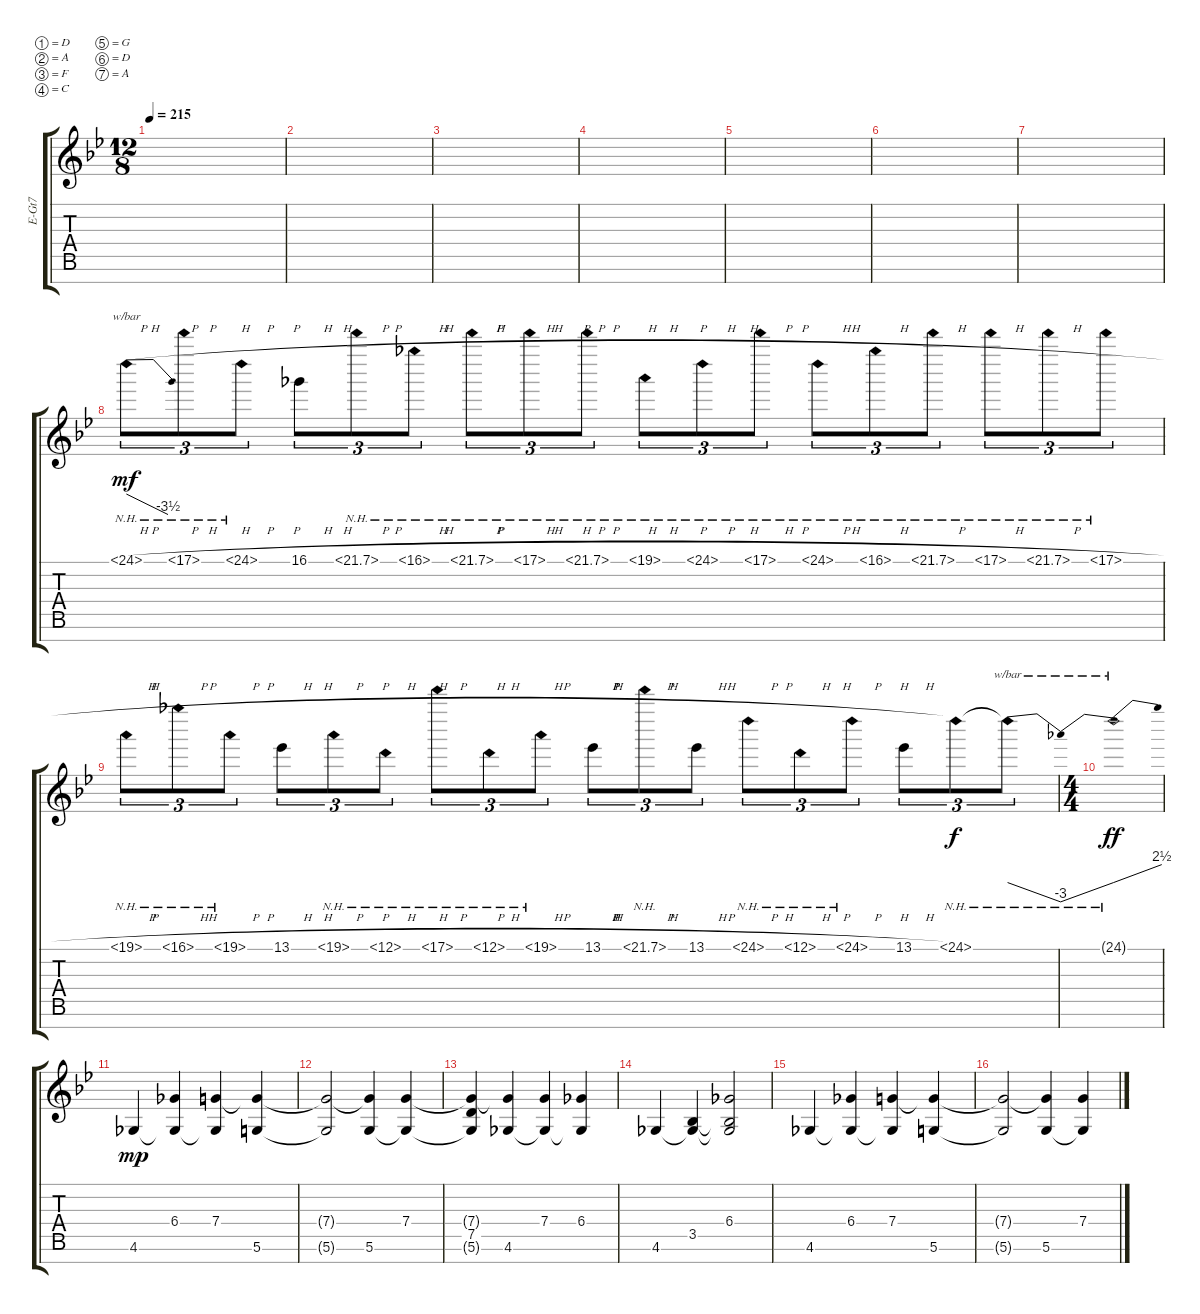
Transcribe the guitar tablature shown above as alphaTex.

\defaultSystemsLayout 4
\bracketExtendMode groupsimilarinstruments
\otherSystemsTrackNameOrientation horizontal
\track ("Electric Guitar" "E-Gt7") {instrument distortionguitar}
\staff {score tabs}
\tuning (D4 A3 F3 C3 G2 D2 A1)
\ts (12 8)
\tempo 215
\clef g2
\ks bb
|
|
|
|
|
|
|
24.1{nh h acc forcenatural}.8{tu (3 2) tbe (dive default 0 0 45 -14) dy mf beam Down} 17.1{nh h acc forcenatural}.8{tu (3 2) beam Down} 24.1{nh h acc forcenatural}.8{tu (3 2) beam Down} 16.1{h acc b}.8{tu (3 2) beam Down} 22.1{nh h acc forcenatural}.8{tu (3 2) beam Down} 16.1{nh h acc b}.8{tu (3 2) beam Down} 22.1{nh h acc forcenatural}.8{tu (3 2) beam Down} 17.1{nh h acc forcenatural}.8{tu (3 2) beam Down} 22.1{nh h acc forcenatural}.8{tu (3 2) beam Down} 19.1{nh h acc forcenatural}.8{tu (3 2) beam Down} 24.1{nh h acc forcenatural}.8{tu (3 2) beam Down} 17.1{nh h acc forcenatural}.8{tu (3 2) beam Down} 24.1{nh h acc forcenatural}.8{tu (3 2) beam Down} 16.1{nh h acc b}.8{tu (3 2) beam Down} 22.1{nh h acc forcenatural}.8{tu (3 2) beam Down} 17.1{nh h acc forcenatural}.8{tu (3 2) beam Down} 22.1{nh h acc forcenatural}.8{tu (3 2) beam Down} 17.1{nh h acc forcenatural}.8{tu (3 2) beam Down} |
19.1{nh h acc forcenatural}.8{tu (3 2) beam Down} 16.1{nh h acc b}.8{tu (3 2) beam Down} 19.1{nh h acc forcenatural}.8{tu (3 2) beam Down} 13.1{h acc forcenatural}.8{tu (3 2) beam Down} 19.1{nh h acc forcenatural}.8{tu (3 2) beam Down} 12.1{nh h acc forcenatural}.8{tu (3 2) beam Down} 17.1{nh h acc forcenatural}.8{tu (3 2) beam Down} 12.1{nh h acc forcenatural}.8{tu (3 2) beam Down} 19.1{nh h acc forcenatural}.8{tu (3 2) beam Down} 13.1{h acc forcenatural}.8{tu (3 2) beam Down} 22.1{nh h acc forcenatural}.8{tu (3 2) beam Down} 13.1{h acc forcenatural}.8{tu (3 2) beam Down} 24.1{nh h acc forcenatural}.8{tu (3 2) beam Down} 12.1{nh h acc forcenatural}.8{tu (3 2) beam Down} 24.1{nh h acc forcenatural}.8{tu (3 2) beam Down} 13.1{h acc forcenatural}.8{tu (3 2) beam Down} 24.1{nh acc forcenatural}.8{tu (3 2) dy f beam Down} 24.1{nh t acc forcenatural}.8{tu (3 2) tbe (dip default 0 0 15 -12 44.4 0) beam Down} |
\ts (4 4)
24.1{nh t acc forcenatural}.1{tbe (dive default 0 0 59.4 10) dy ff beam Down} |
4.6{acc b}.4{dy mp beam Up} (6.4{acc b} 4.6{t acc b}).4{beam Up} (7.4{acc forcenatural} 4.6{t acc b}).4{beam Up} (5.6{acc forcenatural} 7.4{t acc forcenatural}).4{beam Up} |
(5.6{t acc forcenatural} 7.4{t acc forcenatural}).2{beam Up} (5.6{acc forcenatural} 7.4{t acc forcenatural}).4{beam Up} (7.4{acc forcenatural} 5.6{t acc forcenatural}).4{beam Up} |
(7.5{acc forcenatural} 7.4{t acc forcenatural} 5.6{t acc forcenatural}).4{beam Up} (4.6{acc b} 7.4{t acc forcenatural}).4{beam Up} (7.4{acc forcenatural} 4.6{t acc b}).4{beam Up} (6.4{acc b} 4.6{t acc b}).4{beam Up} |
4.6{acc b}.4{beam Up} (3.5{acc forcenatural} 4.6{t acc b}).4{beam Up} (6.4{acc b} 3.5{t acc forcenatural} 4.6{t acc b}).2{beam Up} |
4.6{acc b}.4{beam Up} (6.4{acc b} 4.6{t acc b}).4{beam Up} (7.4{acc forcenatural} 4.6{t acc b}).4{beam Up} (5.6{acc forcenatural} 7.4{t acc forcenatural}).4{beam Up} |
(5.6{t acc forcenatural} 7.4{t acc forcenatural}).2{beam Up} (5.6{acc forcenatural} 7.4{t acc forcenatural}).4{beam Up} (7.4{acc forcenatural} 5.6{t acc forcenatural}).4{beam Up}
